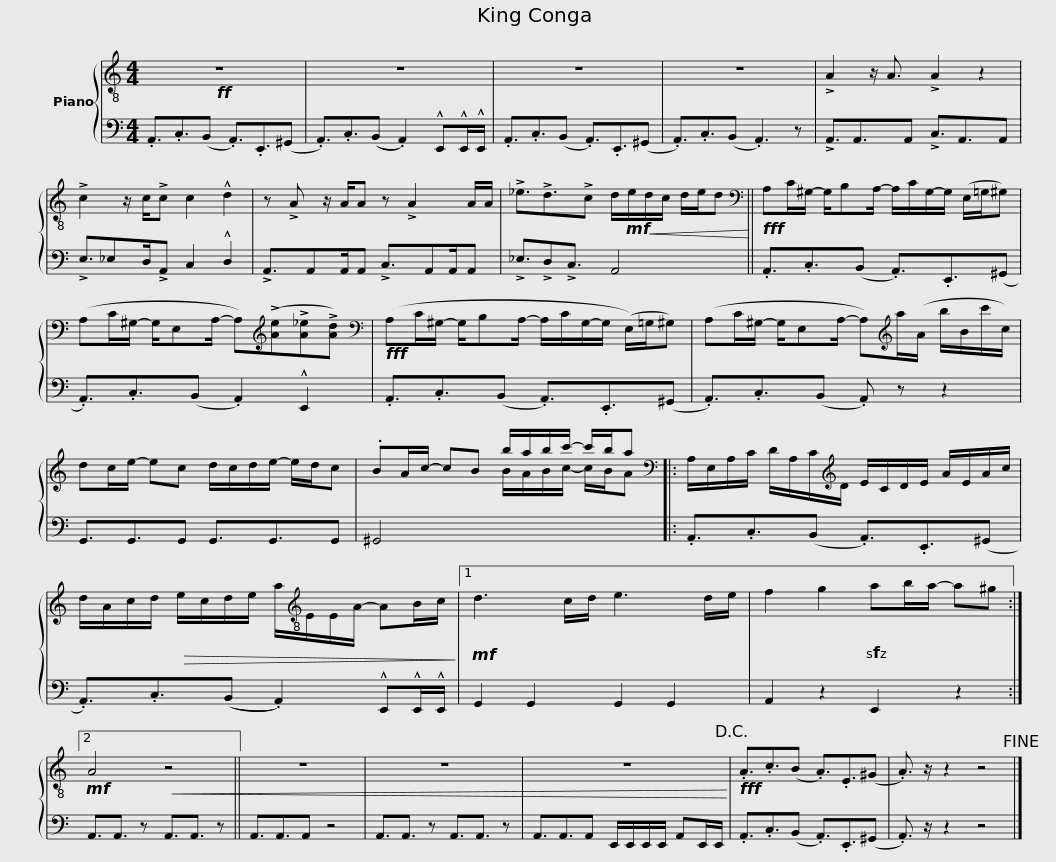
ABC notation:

X:1
%%score { 1 | 2 }
L:1/8
M:4/4
I:linebreak $
K:C
V:1 treble-8
V:2 bass
V:1
!ff! z8 | z8 | z8 | z8 |$ !>!A2 z/ A3/2 !>!A2 z2 | %5
 !>!c2 z/ c/!>!c c2 !^!d2 | z !>!A z/ A/A z !>!A2 A/A/ | !>!_e3/2!>!d3/2!>!c d/!mf!!<(!e/d/c/ d/e/d!<)! ||$[K:bass]!fff! A,C/^G,/- G,/B,A,/- A,/C/G,/-G,/ (E,/=G,/^G,) | (A,C/^G,/- G,/E,A,/- A,)[K:treble](!>![Ae]!>![A_e]!>![Ad]) |$ %10
[K:bass]!fff! (A,C/^G,/- G,/B,A,/- A,/C/G,/-G,/ (E,/)=G,/^G,) | (A,C/^G,/- G,/E,A,/- A,)[K:treble]a/(A/ b/B/c'/c/) |$ dc/e/- ec d/c/d/e/- e/d/c | .BA/c/- cB b/a/b/c'/- c'/b/a |:$[K:bass] A,/E,/A,/C/ D/A,/C/[K:treble]D/ E/C/D/E/ A/E/A/c/ | %15
 d/A/c/d/!>(! e/c/d/e/ a/[K:treble-8]E/E/A/- AB/c/!>)! |1$!mf! d3 c/d/ e3 d/e/ | f2 g2!sfz! ab/a/- a^g :|2!mf! A4!<(! z4 || z8 |$ %20
 z8 | z8!<)!!D.C.! |$!fff! .A3/2.c3/2(B .A3/2).E3/2(^G | .A3/2) z/ z2 z4!fine! |] %24
V:2
 .A,,3/2.C,3/2(B,, .A,,3/2).E,,3/2(^G,, | .A,,3/2).C,3/2((B,, .A,,2)) !^!E,,!^!E,,/!^!E,,/ | .A,,3/2.C,3/2(B,, .A,,3/2).E,,3/2(^G,, | .A,,3/2).C,3/2(B,, .A,,3) z |$ !>!A,,3/2A,,3/2A,, !>!C,3/2A,,3/2A,, | %5
 !>!E,3/2_E,D,/!>!A,, C,2 !^!D,2 | !>!A,,3/2A,,A,,/A,, !>!C,3/2A,,A,,/A,, | !>!_E,3/2!>!D,!>!C,3/2 A,,4 ||$ .A,,3/2.C,3/2(B,, .A,,3/2).E,,3/2(^G,, | .A,,3/2).C,3/2(B,, .A,,2) !^!E,,2 |$ %10
 .A,,3/2.C,3/2(B,, .A,,3/2).E,,3/2(^G,, | .A,,3/2).C,3/2(B,, .A,,) z z2 |$ G,,3/2G,,3/2G,, G,,3/2G,,3/2G,, | ^G,,4[I:staff -1] B/A/B/c/- c/B/A |:$[I:staff +1] .A,,3/2.C,3/2(B,, .A,,3/2).E,,3/2(^G,, | %15
 .A,,3/2).C,3/2((B,, .A,,2)) !^!E,,!^!E,,/!^!E,,/ |1$ G,,2 G,,2 G,,2 G,,2 | A,,2 z2 E,,2 z2 :|2 A,,3/2A,,3/2 z A,,3/2A,,3/2 z || A,,3/2A,,3/2A,, z4 |$ %20
 A,,3/2A,,3/2 z A,,3/2A,,3/2 z | A,,3/2A,,3/2A,, E,,/E,,/E,,/E,,/ A,,E,,/E,,/ |$ .A,,3/2.C,3/2(B,, .A,,3/2).E,,3/2(^G,, | .A,,3/2) z/ z2 z4 |] %24
